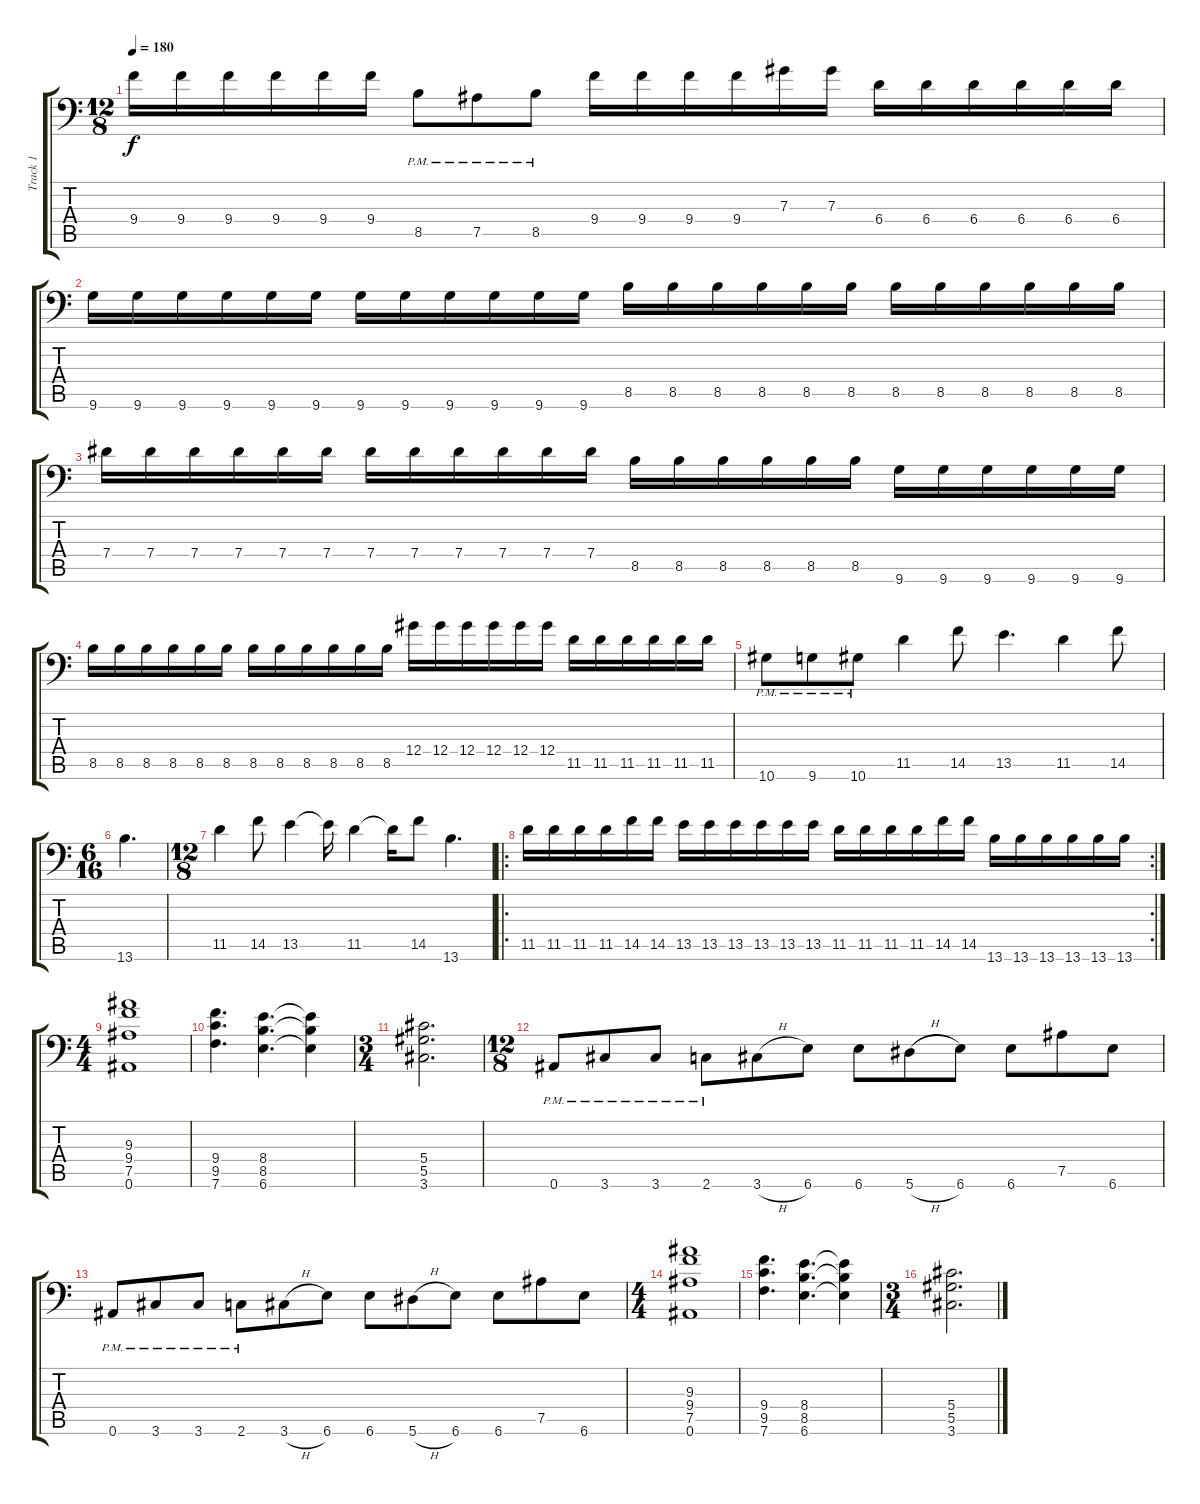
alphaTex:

\track ("Track 1" "Track 1") {instrument distortionguitar}
\staff {score tabs}
\tuning (Bb3 F3 Db3 Ab2 Eb2 Bb1) {hide}
\ts (12 8)
\tempo 180
\clef f4
\ks c
9.4.16{dy f} 9.4.16 9.4.16 9.4.16 9.4.16 9.4.16 8.5{pm}.8 7.5{pm}.8 8.5{pm}.8 9.4.16 9.4.16 9.4.16 9.4.16 7.3.16 7.3.16 6.4.16 6.4.16 6.4.16 6.4.16 6.4.16 6.4.16 |
9.6.16 9.6.16 9.6.16 9.6.16 9.6.16 9.6.16 9.6.16 9.6.16 9.6.16 9.6.16 9.6.16 9.6.16 8.5.16 8.5.16 8.5.16 8.5.16 8.5.16 8.5.16 8.5.16 8.5.16 8.5.16 8.5.16 8.5.16 8.5.16 |
7.4.16 7.4.16 7.4.16 7.4.16 7.4.16 7.4.16 7.4.16 7.4.16 7.4.16 7.4.16 7.4.16 7.4.16 8.5.16 8.5.16 8.5.16 8.5.16 8.5.16 8.5.16 9.6.16 9.6.16 9.6.16 9.6.16 9.6.16 9.6.16 |
8.5.16 8.5.16 8.5.16 8.5.16 8.5.16 8.5.16 8.5.16 8.5.16 8.5.16 8.5.16 8.5.16 8.5.16 12.4.16 12.4.16 12.4.16 12.4.16 12.4.16 12.4.16 11.5.16 11.5.16 11.5.16 11.5.16 11.5.16 11.5.16 |
10.6{pm}.8 9.6{pm}.8 10.6{pm}.8 11.5.4 14.5.8 13.5.4{d} 11.5.4 14.5.8 |
\ts (6 16)
13.6.4{d} |
\ts (12 8)
11.5.4 14.5.8 13.5.4 13.5{t}.16 11.5.4 11.5{t}.16 14.5.8 13.6.4{d} |
\ro
\rc 2
11.5.16 11.5.16 11.5.16 11.5.16 14.5.16 14.5.16 13.5.16 13.5.16 13.5.16 13.5.16 13.5.16 13.5.16 11.5.16 11.5.16 11.5.16 11.5.16 14.5.16 14.5.16 13.6.16 13.6.16 13.6.16 13.6.16 13.6.16 13.6.16 |
\ts (4 4)
(9.3 9.4 7.5 0.6).1 |
(9.4 9.5 7.6).4{d} (8.4 8.5 6.6).4{d} (8.4{t} 8.5{t} 6.6{t}).4 |
\ts (3 4)
(5.4 5.5 3.6).2{d} |
\ts (12 8)
0.6{pm}.8 3.6{pm}.8 3.6{pm}.8 2.6{pm}.8 3.6{h}.8 6.6.8 6.6.8 5.6{h}.8 6.6.8 6.6.8 7.5.8 6.6.8 |
0.6{pm}.8 3.6{pm}.8 3.6{pm}.8 2.6{pm}.8 3.6{h}.8 6.6.8 6.6.8 5.6{h}.8 6.6.8 6.6.8 7.5.8 6.6.8 |
\ts (4 4)
(9.3 9.4 7.5 0.6).1 |
(9.4 9.5 7.6).4{d} (8.4 8.5 6.6).4{d} (8.4{t} 8.5{t} 6.6{t}).4 |
\ts (3 4)
(5.4 5.5 3.6).2{d}
